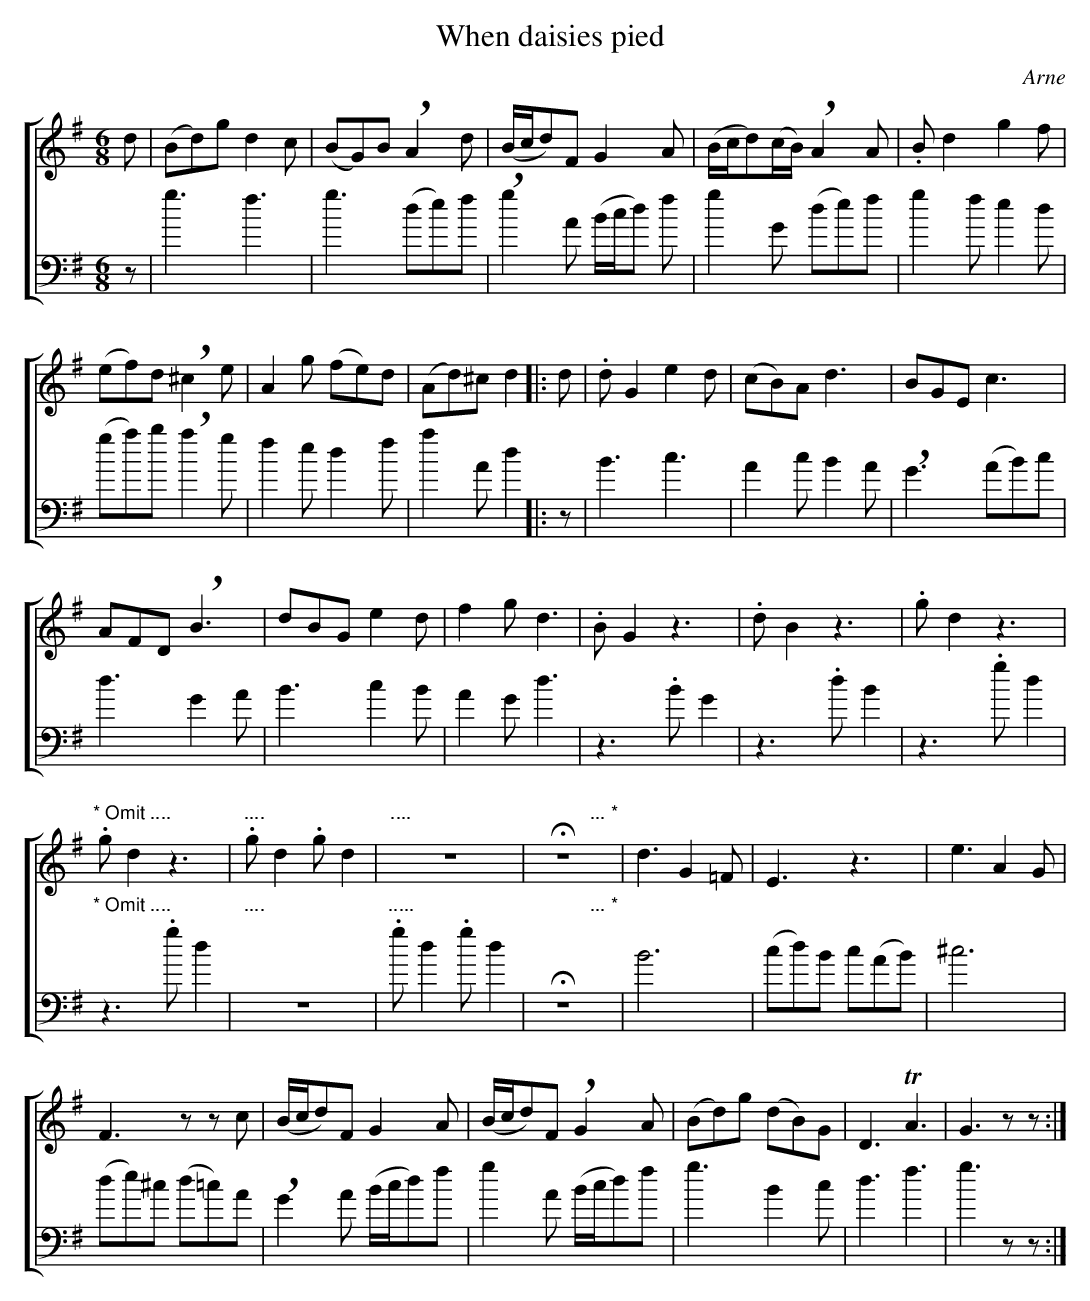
X:1
T:When daisies pied
C:Arne
U:R=!breath!
U:T=!tenuto!
L:1/8
M:6/8
%%score [1 2 ]
K:G
V:1 clef=treble
d | (Bd)g d2 c | (BG)B RA2 d | (B/c/d)F G2 A | (B/c/d)(c/B/) RA2 A | .B d2 g2 f |
(ef)d R^c2 e | A2 g (fe)d | (Ad)^c d2 |: d | .d G2 e2 d | (cB)A d3 | BGE c3 |
AFD RB3 | dBG e2 d | f2 g d3 | .B G2 z3 | .d B2 z3 | .g d2 z3 |
"* Omit ....".g d2 z3 | "....".g d2 .g d2 | "...."z6 | Hz6 "... *"x| d3 G2 =F | E3 z3 | e3 A2 G |
F3 z z c | (B/c/d)F G2 A | (B/c/d)F RG2 A | (Bd)g (dB)G | D3 !trill!A3 | G3 z z :|
V:2 clef=bass
z | g3 f3 | g3 (de)f | Rg2 A (B/c/d) f | g2 G (de)f | g2 f e2 d |
(ga)b Ra2 g | f2 e d2 f | a2 A d2  |: z | B3 c3 | A2 c B2 A | RG3 (AB)c |
d3 G2 A | B3 c2 B| A2 G d3 | z3 .B G2 | z3 .d B2 | z3 .g d2 |
"* Omit ...."z3 .g d2 | "...."z6 | ".....".g d2 .g d2 | Hz6 "... *"x|B6 | (cd)B c(AB) | ^c6 |
(de)^c (d=c)A | RG2 A (B/c/d)f |g2 A (B/c/d)f |g3 B2 c | d3 f3 |g3 z z :|
